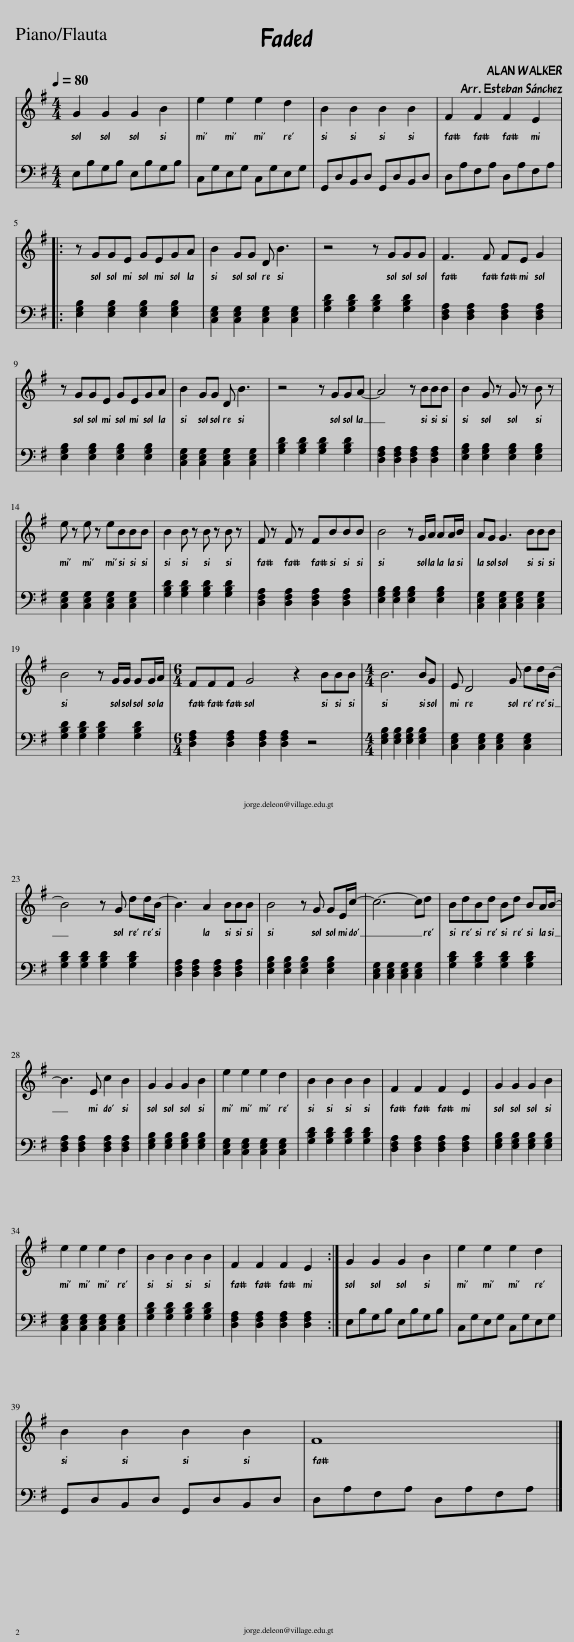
X:1
%%score { 1 | 2 }
L:1/8
Q:1/4=80
M:4/4
I:linebreak $
K:G
V:1 treble
V:2 bass
V:1
 G2 G2 G2 B2 | e2 e2 e2 d2 | B2 B2 B2 B2 | F2 F2 F2 E2 |:$ z GGE GEGA | %5
 B2 GG D B3 | z4 z GGG | F3 F FE G2 |$ z GGE GEGA | B2 GG D B3 | %10
 z4 z GGA- | A4 z BBB | B2 G z G z B z |$ e z e z eBBB | B2 B z B z B z | %15
 F z F z FBBB | B4 z G/A/ AA/B/ | AG G3 BBB |$ B4 z G/G/ GG/A/ |[M:6/4] FFF G4 z2 BBB | %20
[M:4/4] B6 BG | E D4 G dd/B/- |$ B4 z G dd/B/- | B3 A2 BBB | B4 z G GE/c/- | %25
 c6- cd | BdBd Bd BA/B/- |$ B3 E c2 B2 | G2 G2 G2 B2 | e2 e2 e2 d2 | %30
 B2 B2 B2 B2 | F2 F2 F2 E2 | G2 G2 G2 B2 |$ e2 e2 e2 d2 | B2 B2 B2 B2 | %35
 F2 F2 F2 E2 :| G2 G2 G2 B2 | e2 e2 e2 d2 |$ B2 B2 B2 B2 | F8 |] %40
V:2
 E,B,G,B, E,B,G,B, | C,G,E,G, C,G,E,G, | G,,D,B,,D, G,,D,B,,D, | D,A,F,A, D,A,F,A, |:$ [E,G,B,]2 [E,G,B,]2 [E,G,B,]2 [E,G,B,]2 | %5
 [C,E,G,]2 [C,E,G,]2 [C,E,G,]2 [C,E,G,]2 | [G,B,D]2 [G,B,D]2 [G,B,D]2 [G,B,D]2 | [D,F,A,]2 [D,F,A,]2 [D,F,A,]2 [D,F,A,]2 |$ [E,G,B,]2 [E,G,B,]2 [E,G,B,]2 [E,G,B,]2 | [C,E,G,]2 [C,E,G,]2 [C,E,G,]2 [C,E,G,]2 | %10
 [G,B,D]2 [G,B,D]2 [G,B,D]2 [G,B,D]2 | [D,F,A,]2 [D,F,A,]2 [D,F,A,]2 [D,F,A,]2 | [E,G,B,]2 [E,G,B,]2 [E,G,B,]2 [E,G,B,]2 |$ [C,E,G,]2 [C,E,G,]2 [C,E,G,]2 [C,E,G,]2 | [G,B,D]2 [G,B,D]2 [G,B,D]2 [G,B,D]2 | %15
 [D,F,A,]2 [D,F,A,]2 [D,F,A,]2 [D,F,A,]2 | [E,G,B,]2 [E,G,B,]2 [E,G,B,]2 [E,G,B,]2 | [C,E,G,]2 [C,E,G,]2 [C,E,G,]2 [C,E,G,]2 |$ [G,B,D]2 [G,B,D]2 [G,B,D]2 [G,B,D]2 |[M:6/4] [D,F,A,]2 [D,F,A,]2 [D,F,A,]2 [D,F,A,]2 z4 | %20
[M:4/4] [E,G,B,]2 [E,G,B,]2 [E,G,B,]2 [E,G,B,]2 | [C,E,G,]2 [C,E,G,]2 [C,E,G,]2 [C,E,G,]2 |$ [G,B,D]2 [G,B,D]2 [G,B,D]2 [G,B,D]2 | [D,F,A,]2 [D,F,A,]2 [D,F,A,]2 [D,F,A,]2 | [E,G,B,]2 [E,G,B,]2 [E,G,B,]2 [E,G,B,]2 | %25
 [C,E,G,]2 [C,E,G,]2 [C,E,G,]2 [C,E,G,]2 | [G,B,D]2 [G,B,D]2 [G,B,D]2 [G,B,D]2 |$ [D,F,A,]2 [D,F,A,]2 [D,F,A,]2 [D,F,A,]2 | [E,G,B,]2 [E,G,B,]2 [E,G,B,]2 [E,G,B,]2 | [C,E,G,]2 [C,E,G,]2 [C,E,G,]2 [C,E,G,]2 | %30
 [G,B,D]2 [G,B,D]2 [G,B,D]2 [G,B,D]2 | [D,F,A,]2 [D,F,A,]2 [D,F,A,]2 [D,F,A,]2 | [E,G,B,]2 [E,G,B,]2 [E,G,B,]2 [E,G,B,]2 |$ [C,E,G,]2 [C,E,G,]2 [C,E,G,]2 [C,E,G,]2 | [G,B,D]2 [G,B,D]2 [G,B,D]2 [G,B,D]2 | %35
 [D,F,A,]2 [D,F,A,]2 [D,F,A,]2 [D,F,A,]2 :| E,B,G,B, E,B,G,B, | C,G,E,G, C,G,E,G, |$ G,,D,B,,D, G,,D,B,,D, | D,A,F,A, D,A,F,A, |] %40
